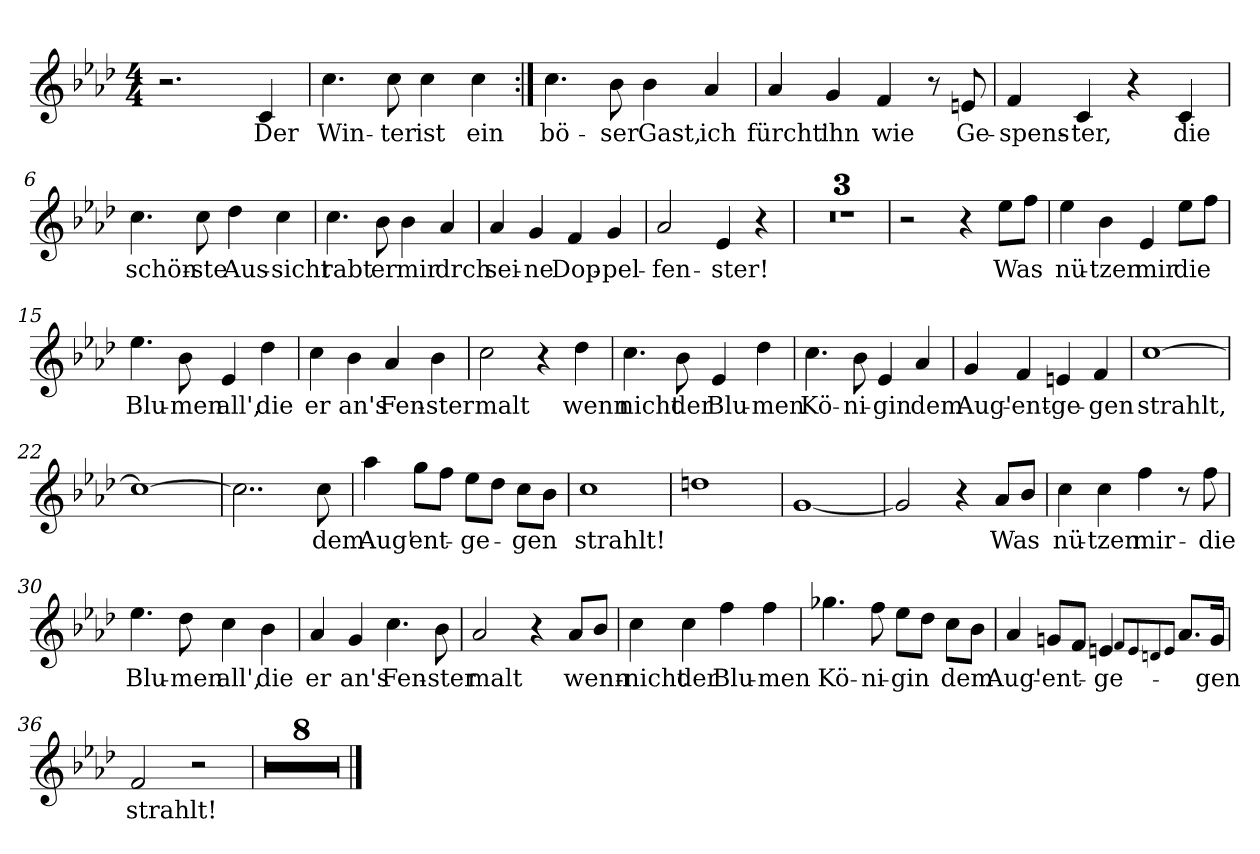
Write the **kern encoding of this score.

**kern	**text
*part1	*part1
*staff1	*staff1
*clefG2	*
*k[b-e-a-d-]	*
*M4/4	*
=1	=1
2.r	.
!	!LO:LY:b
4c/	Der
=2	=2
!	!LO:LY:b
4.cc\	Win-
!	!LO:LY:b
8cc\	-ter
!	!LO:LY:b
4cc\	ist
!	!LO:LY:b
4cc\	ein
=3:|!	=3:|!
!	!LO:LY:b
4.cc\	bö-
!	!LO:LY:b
8b-\	-ser
!	!LO:LY:b
4b-\	Gast,
!	!LO:LY:b
4a-/	ich
=4	=4
!	!LO:LY:b
4a-/	fürcht'
!	!LO:LY:b
4g/	ihn
!	!LO:LY:b
4f/	wie
8r	.
!	!LO:LY:b
8en/	Ge-
=5	=5
!	!LO:LY:b
4f/	-spens-
!	!LO:LY:b
4c/	-ter,
4r	.
!	!LO:LY:b
4c/	die
=6	=6
!	!LO:LY:b
4.cc\	schön-
!	!LO:LY:b
8cc\	-ste
!	!LO:LY:b
4dd-\	Aus-
!	!LO:LY:b
4cc\	-sicht
!!LO:LB:g=z
=7	=7
!	!LO:LY:b
4.cc\	rabt
!	!LO:LY:b
8b-\	er
!	!LO:LY:b
4b-\	mir
!	!LO:LY:b
4a-/	drch
=8	=8
!	!LO:LY:b
4a-/	sei-
!	!LO:LY:b
4g/	-ne
!	!LO:LY:b
4f/	Dop-
!	!LO:LY:b
4g/	-pel-
=9	=9
!	!LO:LY:b
2a-/	-fen-
!	!LO:LY:b
4e-/	-ster!
4r	.
=10	=10
1r	.
=11	=11
1r	.
=12	=12
1r	.
=13	=13
2r	.
4r	.
!	!LO:LY:b
8ee-\L	Was
8ff\J	.
=14	=14
!	!LO:LY:b
4ee-\	nü-
!	!LO:LY:b
4b-\	-tzen
!	!LO:LY:b
4e-/	mir
!	!LO:LY:b
8ee-\L	die
8ff\J	.
=15	=15
!	!LO:LY:b
4.ee-\	Blu-
!	!LO:LY:b
8b-\	-men
!	!LO:LY:b
4e-/	all',
!	!LO:LY:b
4dd-\	die
!!LO:LB:g=z
=16	=16
!	!LO:LY:b
4cc\	er
!	!LO:LY:b
4b-\	an's
!	!LO:LY:b
4a-/	Fen-
!	!LO:LY:b
4b-\	-ster
=17	=17
!	!LO:LY:b
2cc\	malt
4r	.
!	!LO:LY:b
4dd-\	wenn
=18	=18
!	!LO:LY:b
4.cc\	nicht
!	!LO:LY:b
8b-\	der
!	!LO:LY:b
4e-/	Blu-
!	!LO:LY:b
4dd-\	-men
=19	=19
!	!LO:LY:b
4.cc\	Kö-
!	!LO:LY:b
8b-\	-ni-
!	!LO:LY:b
4e-/	-gin
!	!LO:LY:b
4a-/	dem
=20	=20
!	!LO:LY:b
4g/	Aug'-
!	!LO:LY:b
4f/	-ent-
!	!LO:LY:b
4en/	-ge-
!	!LO:LY:b
4f/	-gen
=21	=21
!	!LO:LY:b
[1cc	strahlt,
=22	=22
1cc_	.
=23	=23
2..cc\]	.
!	!LO:LY:b
8cc\	dem
!!LO:LB:g=z
=24	=24
!	!LO:LY:b
4aa-\	Aug'
!	!LO:LY:b
8gg\L	ent-
8ff\J	.
!	!LO:LY:b
8ee-\L	-ge-
8dd-\J	.
!	!LO:LY:b
8cc\L	-gen
8b-\J	.
=25	=25
!	!LO:LY:b
1cc	strahlt!
=26	=26
1ddn	.
=27	=27
[1g	.
=28	=28
2g/]	.
4r	.
!	!LO:LY:b
8a-/L	Was
8b-/J	.
=29	=29
!	!LO:LY:b
4cc\	nü-
!	!LO:LY:b
4cc\	-tzen
!	!LO:LY:b
4ff\	mir-
8r	.
!	!LO:LY:b
8ff\	die
=30	=30
!	!LO:LY:b
4.ee-\	Blu-
!	!LO:LY:b
8dd-\	-men
!	!LO:LY:b
4cc\	all',
!	!LO:LY:b
4b-\	die
=31	=31
!	!LO:LY:b
4a-/	er
!	!LO:LY:b
4g/	an's
!	!LO:LY:b
4.cc\	Fen-
!	!LO:LY:b
8b-\	-ster
=32	=32
!	!LO:LY:b
2a-/	malt
4r	.
!	!LO:LY:b
8a-/L	wenn-
8b-/J	.
!!LO:LB:g=z
=33	=33
!	!LO:LY:b
4cc\	-nicht
!	!LO:LY:b
4cc\	der
!	!LO:LY:b
4ff\	Blu-
!	!LO:LY:b
4ff\	-men
=34	=34
!	!LO:LY:b
4.gg-X\	Kö-
!	!LO:LY:b
8ff\	-ni-
!	!LO:LY:b
8ee-\L	-gin
8dd-\J	.
!	!LO:LY:b
8cc\L	dem
8b-\J	.
=35	=35
!	!LO:LY:b
4a-/	Aug'-
!	!LO:LY:b
8gn/L	ent-
8f/J	.
!	!LO:LY:b
4en/	-ge-
8qf/L	.
8qe/	.
8qdn/	.
8qe/J	.
8.a-/L	.
!	!LO:LY:b
16g/Jk	-gen
=36	=36
!	!LO:LY:b
2f/	strahlt!
2r	.
=37	=37
1r	.
=38	=38
1r	.
=39	=39
1r	.
=40	=40
1r	.
=41	=41
1r	.
=42	=42
1r	.
=43	=43
1r	.
!!LO:LB:g=z
=44	=44
1r	.
==	==
*-	*-
